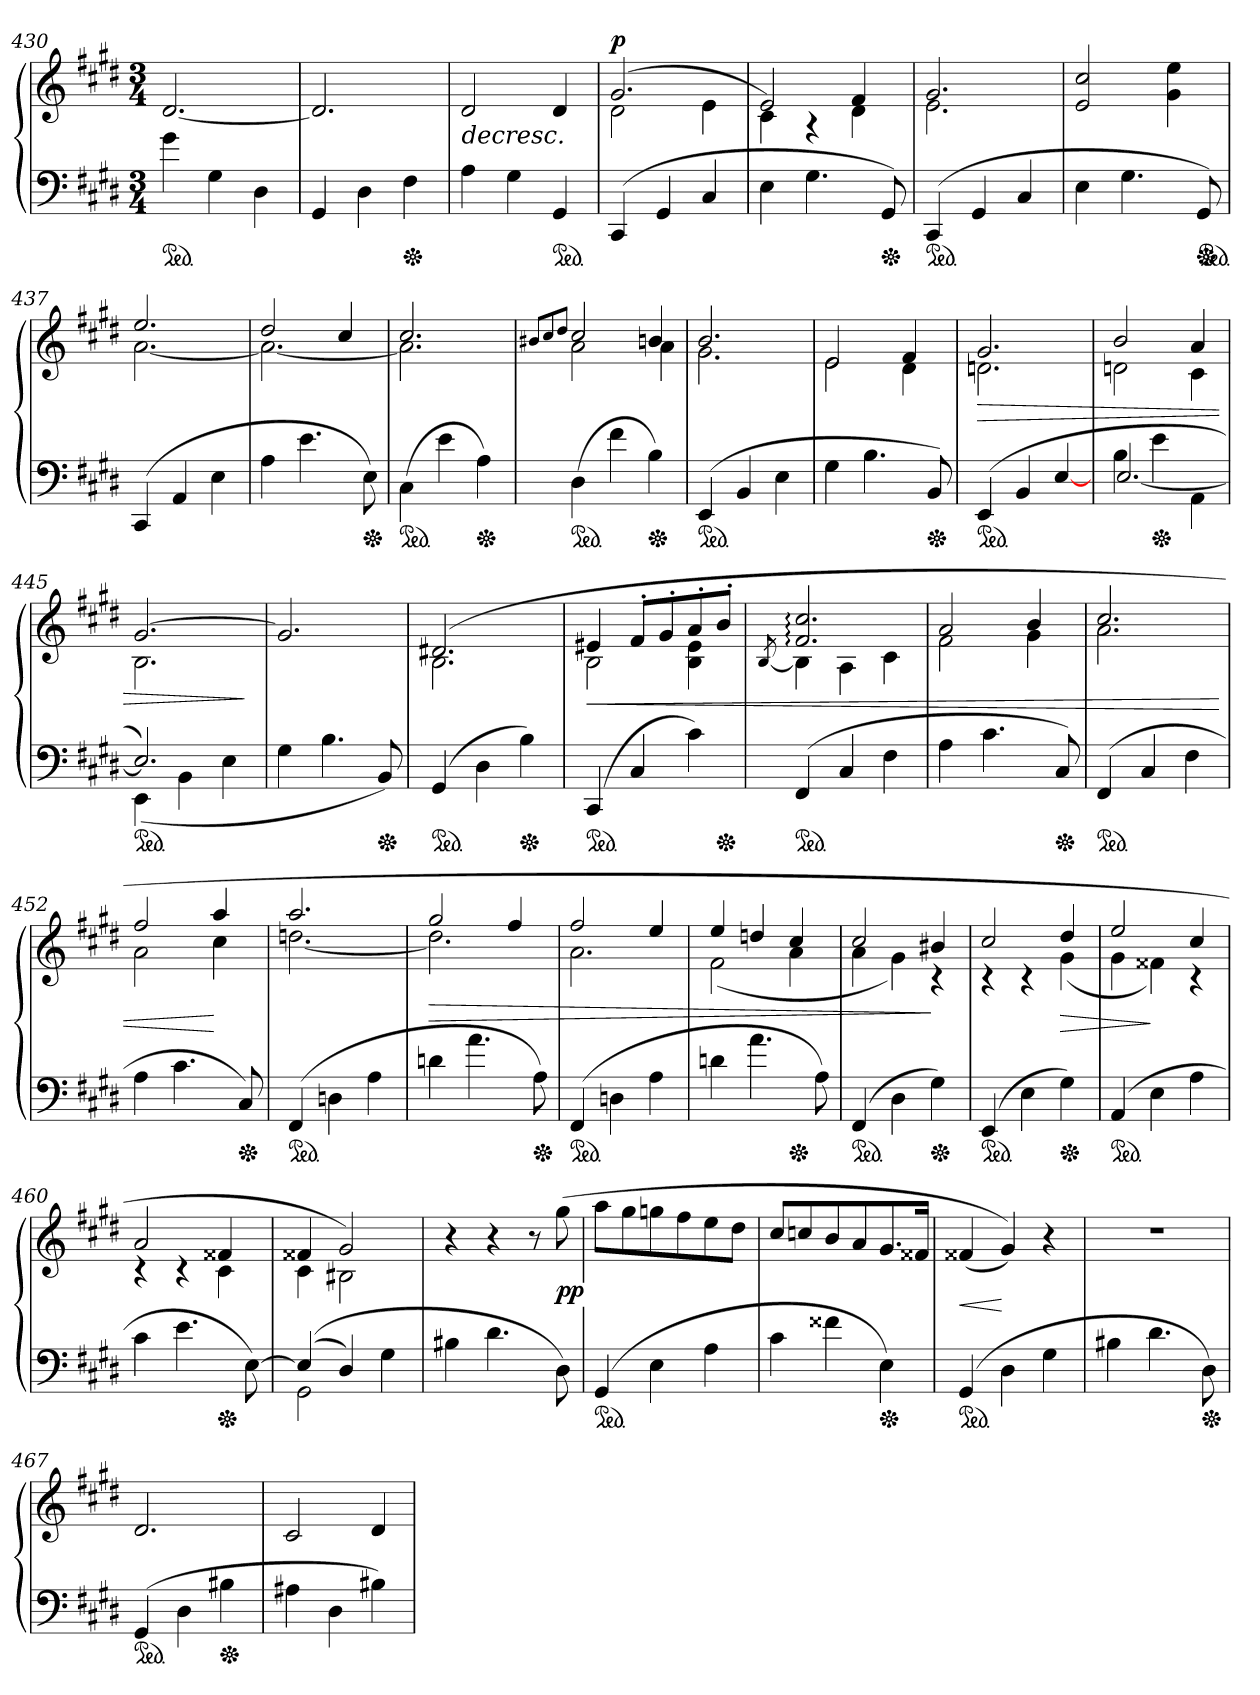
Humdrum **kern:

**kern	**kern	**dynam
*part1	*part1	*part1
*staff2	*staff1	*staff1/2
*clefF4	*clefG2	*
*k[f#c#g#d#]	*k[f#c#g#d#]	*
*M3/4	*M3/4	*
*ped	*	*
=430	=430	=430
4g#	[2.d#	.
4G#	.	.
4D#	.	.
=431	=431	=431
4GG#	2.d#]	.
4D#	.	.
*Xped	*	*
4F#	.	.
=432	=432	=432
4A	2d#	>
4G#	.	.
*ped	*	*
4GG#	4d#	.
=433	=433	=433
*	*^	*
!	!	!	!LO:DY:a
(>4CC#	(>2.g#	2d#	p
4GG#	.	.	.
4C#	.	4e	.
=434	=434	=434	=434
4E	2e	4c#)	.
4.G#	.	4rA	.
.	4f#	4d#	]
*Xped	*	*	*
8GG#)	.	.	.
=435	=435	=435	=435
*ped	*	*	*
(>4CC#	2.g#	2.e	.
4GG#	.	.	.
4C#	.	.	.
*	*v	*v	*
=436	=436	=436
4E	2e 2cc#	.
4.G#	.	.
.	4g# 4ee	.
*Xped	*	*
8GG#)	.	.
*ped	*	*
=437	=437	=437
*	*^	*
(>4CC#	2.ee	[<2.a	.
4AA	.	.	.
4E\	.	.	.
=438	=438	=438	=438
4A	2dd#	2.a_	.
4.e	.	.	.
.	4cc#	.	.
*Xped	*	*	*
8E)	.	.	.
=439	=439	=439	=439
*ped	*	*	*
(>4C#\	2.cc#	2.a]	.
4e	.	.	.
*Xped	*	*	*
4A)	.	.	.
=440	=440	=440	=440
.	8qqb#X/L	.	.
.	8qqcc#/	.	.
.	8qqdd#/J	.	.
*ped	*	*	*
(>4D#	2cc#	2a	.
4f#	.	.	.
*Xped	*	*	*
4B)	4bn	4a	.
=441	=441	=441	=441
*ped	*	*	*
(>4EE	2.b	2.g#	.
4BB/	.	.	.
4E	.	.	.
=442	=442	=442	=442
4G#	2e	2e	.
4.B	.	.	.
.	4f#	4d#	.
*Xped	*	*	*
8BB)	.	.	.
=443	=443	=443	=443
*ped	*	*	*
(>4EE	2.g#	2.dn	>
4BB	.	.	.
[4E/	.	.	.
=444	=444	=444	=444
*^	*	*	*
4B\	[2.E/	2b	2dn	.
*Xped	*	*	*	*
4e\	.	.	.	.
4AA\	.	4a	4c#	.
=445	=445	=445	=445	=445
*ped	*	*	*	*
2.E])	(4EE	[2.g#	2.B	.
.	4BB	.	.	.
.	4E	.	.	.
*v	*v	*	*	*
*	*v	*v	*
.	.	]
=446	=446	=446
4G#	2.g#]	.
4.B	.	.
*Xped	*	*
8BB)	.	.
=447	=447	=447
*	*^	*
*ped	*	*	*
(>4GG#	(2.d#X	2.B\	.
4D#	.	.	.
*Xped	*	*	*
4B)	.	.	.
=448	=448	=448	=448
*ped	*	*	*
(4CC#	4e#X	2B	<
4C#	8f#'>L	.	.
.	8g#'>	.	.
4c#)	8a'>	4B 4e#	.
*Xped	*	*	*
.	8b'>J	.	.
=449	=449	=449	=449
.	[8qB	.	.
*ped	*	*	*
(<4FF#	2.f#: 2.cc#:	4B]	.
4C#	.	4A	.
4F#	.	4c#	.
=450	=450	=450	=450
4A	2a	2f#	.
4.c#	.	.	.
.	4b	4g#	.
*Xped	*	*	*
8C#)	.	.	.
=451	=451	=451	=451
*ped	*	*	*
(<4FF#	2.cc#	2.a	.
4C#	.	.	.
4F#	.	.	.
=452	=452	=452	=452
4A	2ff#	2a	.
4.c#	.	.	.
.	4aa	4cc#	[
*Xped	*	*	*
8C#)	.	.	.
=453	=453	=453	=453
*ped	*	*	*
(<4FF#	2.aa	[2.ddn	.
4Dn	.	.	.
4A	.	.	.
=454	=454	=454	=454
4dn	2gg#	2.dd]	>
4.a	.	.	.
.	4ff#	.	.
*Xped	*	*	*
8A)	.	.	.
=455	=455	=455	=455
*ped	*	*	*
(<4FF#/	2ff#	2.a	.
4Dn	.	.	.
4A	4ee	.	.
=456	=456	=456	=456
4dn	4ee	(2f#	.
4.a	4ddn	.	.
*Xped	*	*	*
.	4cc#	4a	.
8A)	.	.	.
=457	=457	=457	=457
*ped	*	*	*
(>4FF#	2cc#	4a	.
4D#	.	4g#)	.
*Xped	*	*	*
4G#)	4b#X	4rc	]
=458	=458	=458	=458
*ped	*	*	*
(>4EE	2cc#	4rc	.
4E	.	4rc	.
*Xped	*	*	*
4G#)	4dd#	(4g#	>
=459	=459	=459	=459
*ped	*	*	*
(<4AA	2ee	4g#	.
4E	.	4f##X)	]
4A	4cc#	4rc	.
=460	=460	=460	=460
4c#	2a	4rc	.
4.e	.	4rc	.
*Xped	*	*	*
.	4f##X	4c#	.
[8E)	.	.	.
=461	=461	=461	=461
*^	*	*	*
(<(>4E]	2GG#	4f##X	4c#	.
4D#)	.	2g#)	2B#X	.
4G#	4ryy	.	.	.
*v	*v	*	*	*
*	*v	*v	*
=462	=462	=462
4B#X	4r	.
4.d#	4r	.
.	8r	.
8D#)	(>8gg#	pp
=463	=463	=463
*ped	*	*
(>4GG#	8aaL	.
.	8gg#	.
4E	8ggn	.
.	8ff#	.
4A	8ee	.
.	8dd#J	.
=464	=464	=464
4c#	8cc#L	.
.	8ccn	.
4f##X	8b	.
.	8a	.
*Xped	*	*
4E)	8.g#	.
.	16f##XJk	.
=465	=465	=465
*ped	*	*
(>4GG#	(4f##X	<
4D#	4g#))	[
4G#	4r	.
=466	=466	=466
4B#X	2.rdd	.
4.d#	.	.
*Xped	*	*
8D#)	.	.
=467	=467	=467
*ped	*	*
(>4GG#	2.d#	.
4D#	.	.
*Xped	*	*
4B#X	.	.
=468	=468	=468
4A#X	2c#	.
4D#	.	.
4B#X)	4d#	.
=	=	=
*-	*-	*-
